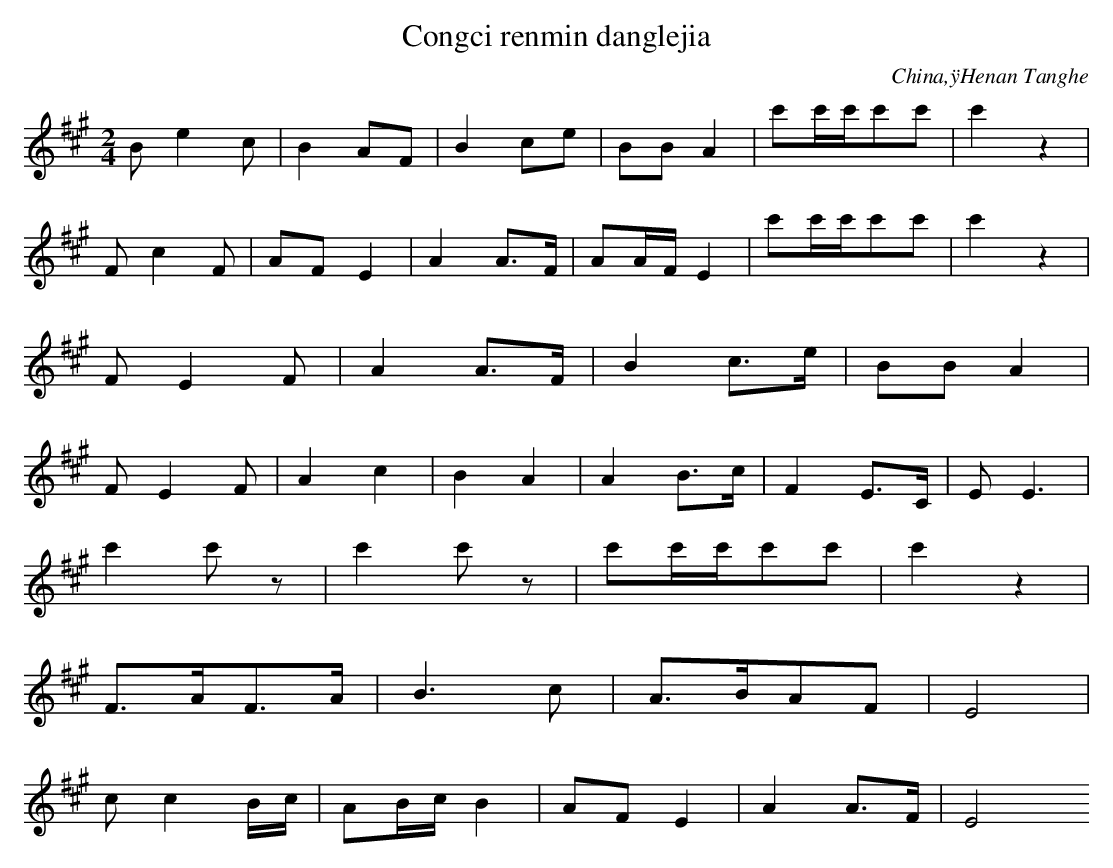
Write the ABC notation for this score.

X:1
T: Congci renmin danglejia
O: China,ÿHenan Tanghe
M: 2/4
L: 1/16
K: A
B2e4c2 | B4A2F2 | B4c2e2 | B2B2A4 | c'2c'c'c'2c'2 | c'4z4 |
F2c4F2 | A2F2E4 | A4A3F | A2AFE4 | c'2c'c'c'2c'2 | c'4z4 |
F2E4F2 | A4A3F | B4c3e | B2B2A4 |
F2E4F2 | A4c4 | B4A4 | A4B3c | F4E3C | E2E6 |
c'4c'2z2 | c'4c'2z2 | c'2c'c'c'2c'2 | c'4z4 |
F3AF3A | B6c2 | A3BA2F2 | E8 |
c2c4Bc | A2BcB4 | A2F2E4 | A4A3F | E8
